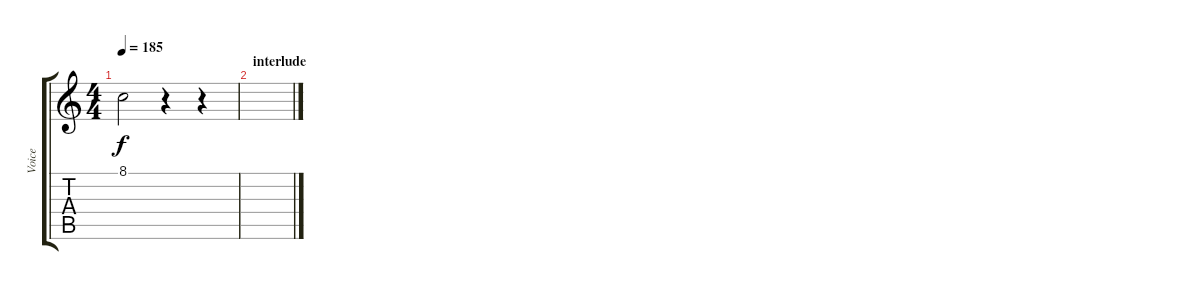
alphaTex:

\track ("Voice" "Voice") {instrument choiraahs}
\staff {score tabs}
\tuning (E4 B3 G3 D3 A2 E2) {hide}
\ts (4 4)
\tempo 185
\clef g2
\ks c
8.1{t}.2{dy f} r.4 r.4 |
\section ("" "interlude")
